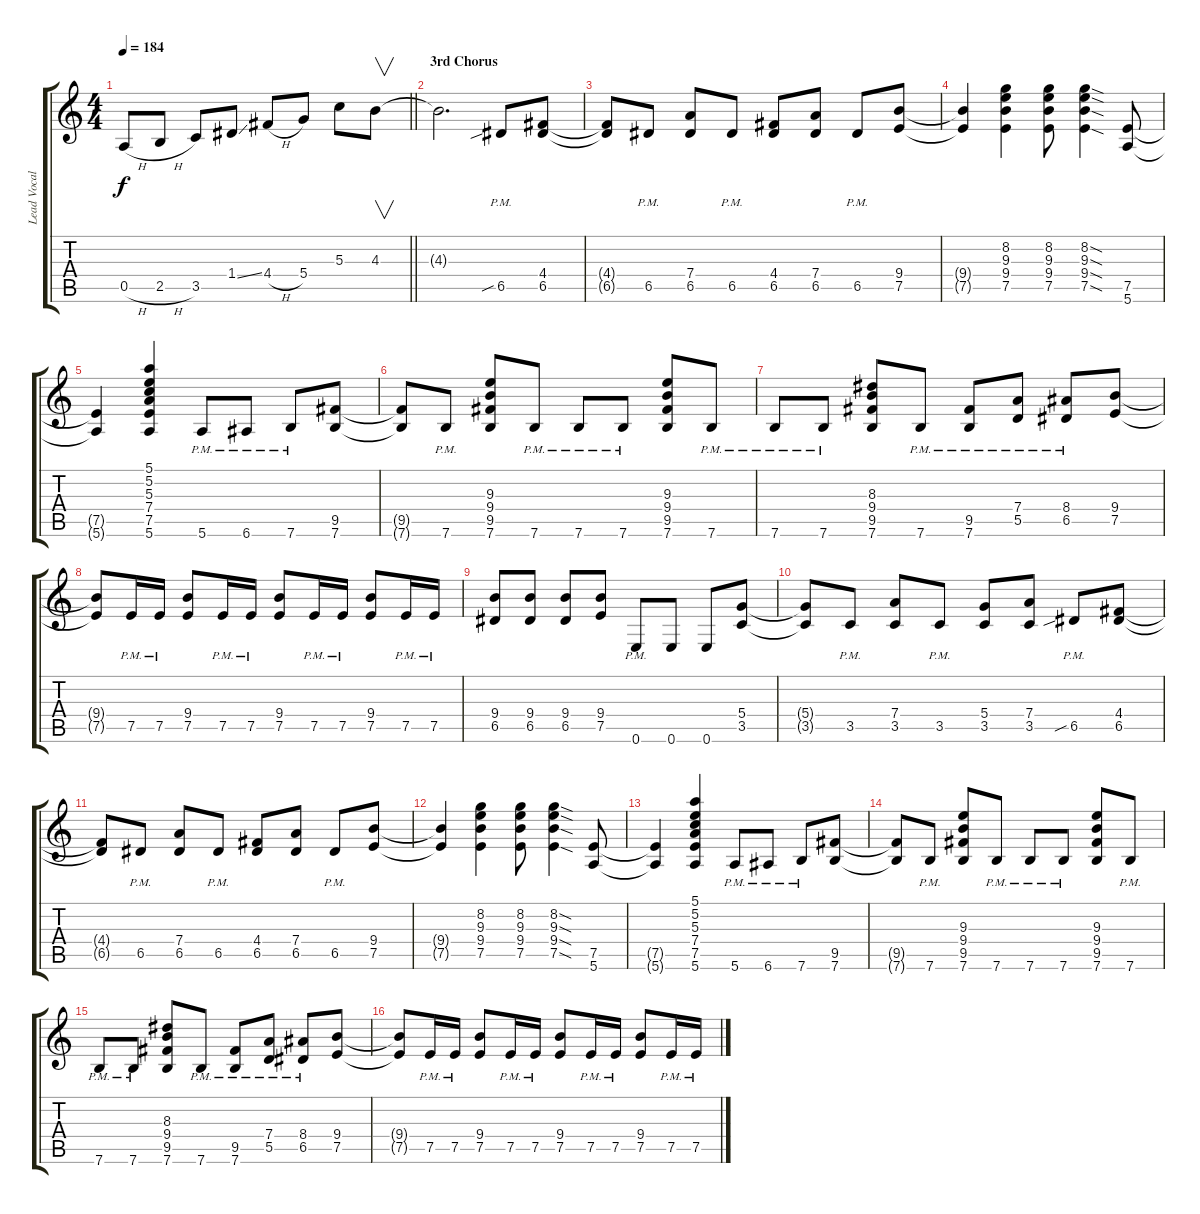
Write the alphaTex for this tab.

\track ("Lead Vocals , Guitar - Matt Heafy" "Lead Vocal") {instrument distortionguitar}
\staff {score tabs}
\tuning (E4 B3 G3 D3 A2 E2) {hide}
\ts (4 4)
\tempo 184
\clef g2
\barLineRight lightlight
\ks c
0.5{h}.8{dy f} 2.5{h}.8 3.5.8 1.4{ss}.8 4.4{h}.8 5.4.8 5.3.8 4.3.8{v} |
\section ("" "3rd Chorus")
4.3{t}.2{d} 6.5{sib pm}.8 (4.4 6.5).8 |
(4.4{t} 6.5{t}).8 6.5{pm}.8 (7.4 6.5).8 6.5{pm}.8 (4.4 6.5).8 (7.4 6.5).8 6.5{pm}.8 (9.4 7.5).8 |
(9.4{t} 7.5{t}).4 (8.2 9.3 9.4 7.5).4 (8.2 9.3 9.4 7.5).8 (8.2{sod} 9.3{sod} 9.4{sod} 7.5{sod}).4 (7.5 5.6).8 |
(7.5{t} 5.6{t}).4 (5.1 5.2 5.3 7.4 7.5 5.6).4 5.6{pm}.8 6.6{pm}.8 7.6{pm}.8 (9.5 7.6).8 |
(9.5{t} 7.6{t}).8 7.6{pm}.8 (9.3 9.4 9.5 7.6).8 7.6{pm}.8 7.6{pm}.8 7.6{pm}.8 (9.3 9.4 9.5 7.6).8 7.6{pm}.8 |
7.6{pm}.8 7.6{pm}.8 (8.3 9.4 9.5 7.6).8 7.6{pm}.8 (9.5{pm} 7.6{pm}).8 (7.4{pm} 5.5{pm}).8 (8.4{pm} 6.5{pm}).8 (9.4 7.5).8 |
(9.4{t} 7.5{t}).8 7.5{pm}.16 7.5{pm}.16 (9.4 7.5).8 7.5{pm}.16 7.5{pm}.16 (9.4 7.5).8 7.5{pm}.16 7.5{pm}.16 (9.4 7.5).8 7.5{pm}.16 7.5{pm}.16 |
(9.4 6.5).8 (9.4 6.5).8 (9.4 6.5).8 (9.4 7.5).8 0.6{pm}.8 0.6.8 0.6.8 (5.4 3.5).8 |
(5.4{t} 3.5{t}).8 3.5{pm}.8 (7.4 3.5).8 3.5{pm}.8 (5.4 3.5).8 (7.4 3.5).8 6.5{sib pm}.8 (4.4 6.5).8 |
(4.4{t} 6.5{t}).8 6.5{pm}.8 (7.4 6.5).8 6.5{pm}.8 (4.4 6.5).8 (7.4 6.5).8 6.5{pm}.8 (9.4 7.5).8 |
(9.4{t} 7.5{t}).4 (8.2 9.3 9.4 7.5).4 (8.2 9.3 9.4 7.5).8 (8.2{sod} 9.3{sod} 9.4{sod} 7.5{sod}).4 (7.5 5.6).8 |
(7.5{t} 5.6{t}).4 (5.1 5.2 5.3 7.4 7.5 5.6).4 5.6{pm}.8 6.6{pm}.8 7.6{pm}.8 (9.5 7.6).8 |
(9.5{t} 7.6{t}).8 7.6{pm}.8 (9.3 9.4 9.5 7.6).8 7.6{pm}.8 7.6{pm}.8 7.6{pm}.8 (9.3 9.4 9.5 7.6).8 7.6{pm}.8 |
7.6{pm}.8 7.6{pm}.8 (8.3 9.4 9.5 7.6).8 7.6{pm}.8 (9.5{pm} 7.6{pm}).8 (7.4{pm} 5.5{pm}).8 (8.4{pm} 6.5{pm}).8 (9.4 7.5).8 |
(9.4{t} 7.5{t}).8 7.5{pm}.16 7.5{pm}.16 (9.4 7.5).8 7.5{pm}.16 7.5{pm}.16 (9.4 7.5).8 7.5{pm}.16 7.5{pm}.16 (9.4 7.5).8 7.5{pm}.16 7.5{pm}.16
